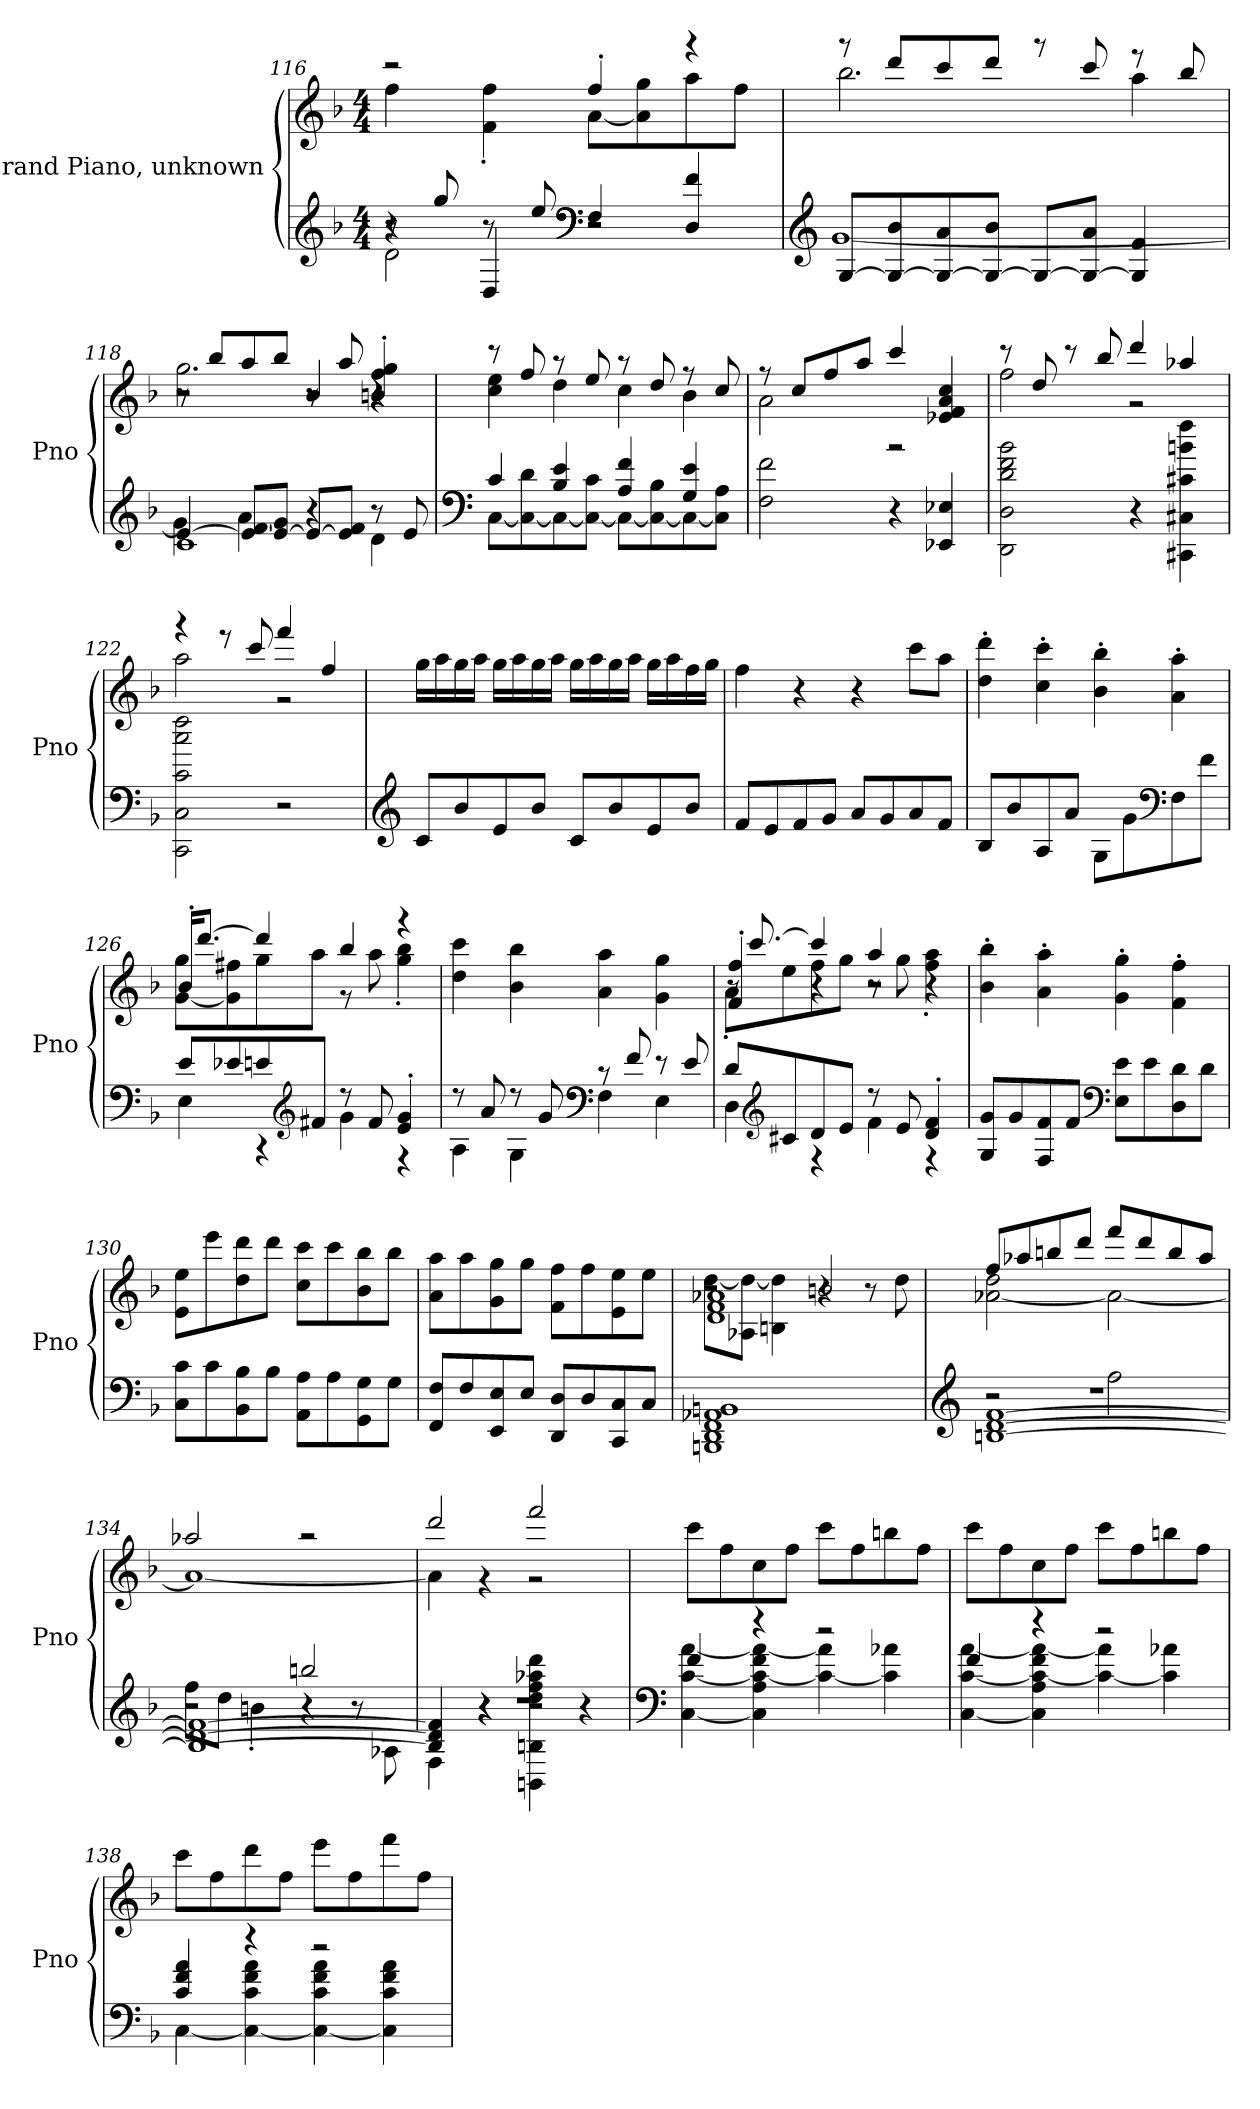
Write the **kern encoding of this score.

**kern	**kern
*part1	*part1
*staff2	*staff1
*I"Grand Piano, unknown	*
*I'Pno	*
*clefG2	*clefG2
*k[b-]	*k[b-]
*M4/4	*M4/4
=116	=116
*^	*^
*	*^	*	*
8r	2d\	4r	2r	4ff\
8gg/	.	.	.	.
8r	.	4D/	.	4f\' 4ff\'
8ee/	.	.	.	.
*clefF4	*	*	*	*
4F/	2r	2r	4ff'/	[8a\L
.	.	.	.	8a\] 8gg\
4D/ 4f/	.	.	4r	8aa\
.	.	.	.	8ff\J
*v	*v	*v	*	*
!!LO:LB:g=z	!!
=117	=117	=117
*clefG2	*	*
*^	*	*
[8G/L	[1g	8r	2.bb-\
8G/_ 8b-/	.	8ddd/L	.
8G/_ 8a/	.	8ccc/	.
8G/_ 8b-/J	.	8ddd/J	.
8G/L_	.	8r	.
8G/_ 8a/J	.	8ccc/	.
4G/] 4f/	.	8r	4aa\
.	.	8bb-/	.
=118	=118	=118	=118
*	*^	*	*^
[4e/	4g\]	1c	8r	2.gg\	2r
.	.	.	8bb-/L	.	.
8e/_ 8f/L	4a\	.	8aa/	.	.
8e/_ 8g/J	.	.	8bb-/J	.	.
8e/L_	4r	.	8r	.	4b-/
8e/] 8f/J	.	.	8aa/	.	.
8r	4d\	.	4bn/' 4ff/' 4gg/'	4r	4r
8e/	.	.	.	.	.
*v	*v	*v	*	*	*
*	*v	*v	*v
=119	=119
*clefF4	*
*^	*^
4c/	[8C\L	8r	4cc\ 4ee\
.	8C\_ 8d\	8ff/	.
4B-/ 4e/	8C\_	8r	4dd\
.	8C\_ 8c\J	8ee/	.
4A/ 4f/	8C\L_	8r	4cc\
.	8C\_ 8B-\	8dd/	.
4G/ 4e/	8C\_	8r	4b-\
.	8C\] 8A\J	8cc/	.
*v	*v	*	*
!!LO:LB:g=z	!!
=120	=120	=120
2F\ 2f\	8r	2a\
.	8cc/L	.
.	8ff/	.
.	8aa/J	.
4r	4ccc/	2r
4EE-X/ 4E-X/	4e-X/ 4f/ 4a/ 4cc/	.
=121	=121	=121
2DD\ 2D\ 2d\ 2f\ 2b-\	8r	2ff\
.	8dd/	.
.	8r	.
.	8bb-/	.
4r	4ddd/	2r
4CC#X\ 4C#X\ 4c#X\ 4bn\ 4ff\	4aa-X/	.
=122	=122	=122
2CC\ 2C\ 2c\ 2cc\ 2ff\	4r	2aa\
.	8r	.
.	8ccc/	.
2r	4fff/	2r
.	4ff/	.
*	*v	*v
=123	=123
*clefG2	*
8c/L	16gg\LL
.	16aa\
8b-/	16gg\
.	16aa\JJ
8e/	16gg\LL
.	16aa\
8b-/J	16gg\
.	16aa\JJ
8c/L	16gg\LL
.	16aa\
8b-/	16gg\
.	16aa\JJ
8e/	16gg\LL
.	16aa\
8b-/J	16ff\
.	16gg\JJ
!!LO:LB:g=z
=124	=124
8f/L	4ff\
8e/	.
8f/	4r
8g/J	.
8a/L	4r
8g/	.
8a/	8ccc\L
8f/J	8aa\J
=125	=125
8B-/L	4dd\' 4ddd\'
8b-/	.
8A/	4cc\' 4ccc\'
8a/J	.
8G\L	4b-\' 4bb-\'
8g\	.
*clefF4	*
8F\	4a\' 4aa\'
8f\J	.
=126	=126
*^	*^
8e/L	4E\	16b-'/KL	[8g\ 8gg\L
.	.	[8.ddd/J	.
8e-X/	.	.	8g\] 8ff#X\
8en/	4r	4ddd/]	8gg\
*clefG2	*	*	*
8f#X/J	.	.	8aa\J
8r	4g\	4bb-/	8r
8f#/	.	.	8aa\
4e/' 4g/'	4r	4r	4gg\' 4bb-\'
*	*	*v	*v
=127	=127	=127
8r	4A\	4dd\ 4ccc\
8a/	.	.
8r	4G\	4b-\ 4bb-\
8g/	.	.
*clefF4	*	*
8r	4F\	4a\ 4aa\
8f/	.	.
8r	4E\	4g\ 4gg\
8e/	.	.
!!LO:PB:g=z
=128	=128	=128
*	*	*^
*	*	*	*^
8d/L	4D\	16r	8a'\L	4f/' 4ff/'
.	.	[8.ccc/	.	.
*clefG2	*	*	*	*
8c#X/	.	.	8ee\	.
8d/	4r	4ccc/]	8ff\	4r
8e/J	.	.	8gg\J	.
8r	4f\	4aa/	8r	2r
8e/	.	.	8gg\	.
4d/' 4f/'	4r	4r	4ff\' 4aa\'	.
*v	*v	*	*	*
*	*v	*v	*v
=129	=129
8G/ 8g/L	4b-\' 4bb-\'
8g/	.
8F/ 8f/	4a\' 4aa\'
8f/J	.
*clefF4	*
8E\ 8e\L	4g\' 4gg\'
8e\	.
8D\ 8d\	4f\' 4ff\'
8d\J	.
=130	=130
8C\ 8c\L	8e\ 8ee\L
8c\	8eee\
8BB-\ 8B-\	8dd\ 8ddd\
8B-\J	8ddd\J
8AA\ 8A\L	8cc\ 8ccc\L
8A\	8ccc\
8GG\ 8G\	8b-\ 8bb-\
8G\J	8bb-\J
=131	=131
8FF/ 8F/L	8a\ 8aa\L
8F/	8aa\
8EE/ 8E/	8g\ 8gg\
8E/J	8gg\J
8DD/ 8D/L	8f\ 8ff\L
8D/	8ff\
8CC/ 8C/	8e\ 8ee\
8C/J	8ee\J
!!LO:LB:g=z
=132	=132
*	*^
*	*	*^
1BBBn 1DD 1FF 1AA-X 1BBn	2r	[8dd\L	1d 1f 1a-X
.	.	8A-X\ 8dd\_J	.
.	.	4Bn\ 4dd\]	.
.	2bn/	4r	.
.	.	8r	.
.	.	8dd\	.
*	*v	*v	*v
=133	=133
*clefG2	*
*^	*^
*	*^	*	*
1r	2r	[1Bn [1d [1f	8ff/L	[2a-X\ 2dd\
.	.	.	8aa-X/	.
.	.	.	8bbn/	.
.	.	.	8ddd/J	.
.	2ff\	.	8fff/L	2a-\_
.	.	.	8ddd/	.
.	.	.	8bb/	.
.	.	.	8aa-/J	.
=134	=134	=134	=134	=134
2r	8ff\L	1B_ 1d_ 1f_	2aa-X/	1a-_
.	8dd\J	.	.	.
.	4bn'\	.	.	.
2bbn/	4r	.	2r	.
.	8r	.	.	.
.	8A-X\	.	.	.
=135	=135	=135	=135	=135
1r	4F\	4B/] 4d/] 4f/]	2ddd/	4a-\]
.	4r	4r	.	4r
.	4BBn\ 4Bn\ 4dd\ 4ff\ 4aa-X\ 4ddd\	2r	2fff/	2r
.	4r	.	.	.
*v	*v	*v	*	*
*	*v	*v
!!LO:LB:g=z
=136	=136
*clefF4	*
*^	*
4f/	[4C\ [4c\ [4a\	8ccc\L
.	.	8ff\
4r	4C\] 4A\ 4c\_ 4f\ 4a\_	8cc\
.	.	8ff\J
2r	4c\_ 4a\]	8ccc\L
.	.	8ff\
.	4c\] 4a-X\	8bbn\
.	.	8ff\J
=137	=137	=137
4f/	[4C\ [4c\ [4a\	8ccc\L
.	.	8ff\
4r	4C\] 4A\ 4c\_ 4f\ 4a\_	8cc\
.	.	8ff\J
2r	4c\_ 4a\]	8ccc\L
.	.	8ff\
.	4c\] 4a-X\	8bbn\
.	.	8ff\J
=138	=138	=138
4c/ 4f/ 4a/	[4C\	8ccc\L
.	.	8ff\
4r	4C\_ 4c\ 4f\ 4a\	8ddd\
.	.	8ff\J
2r	4C\_ 4c\ 4f\ 4a\	8eee\L
.	.	8ff\
.	4C\] 4c\ 4f\ 4a\	8fff\
.	.	8ff\J
*v	*v	*
=	=
*-	*-
